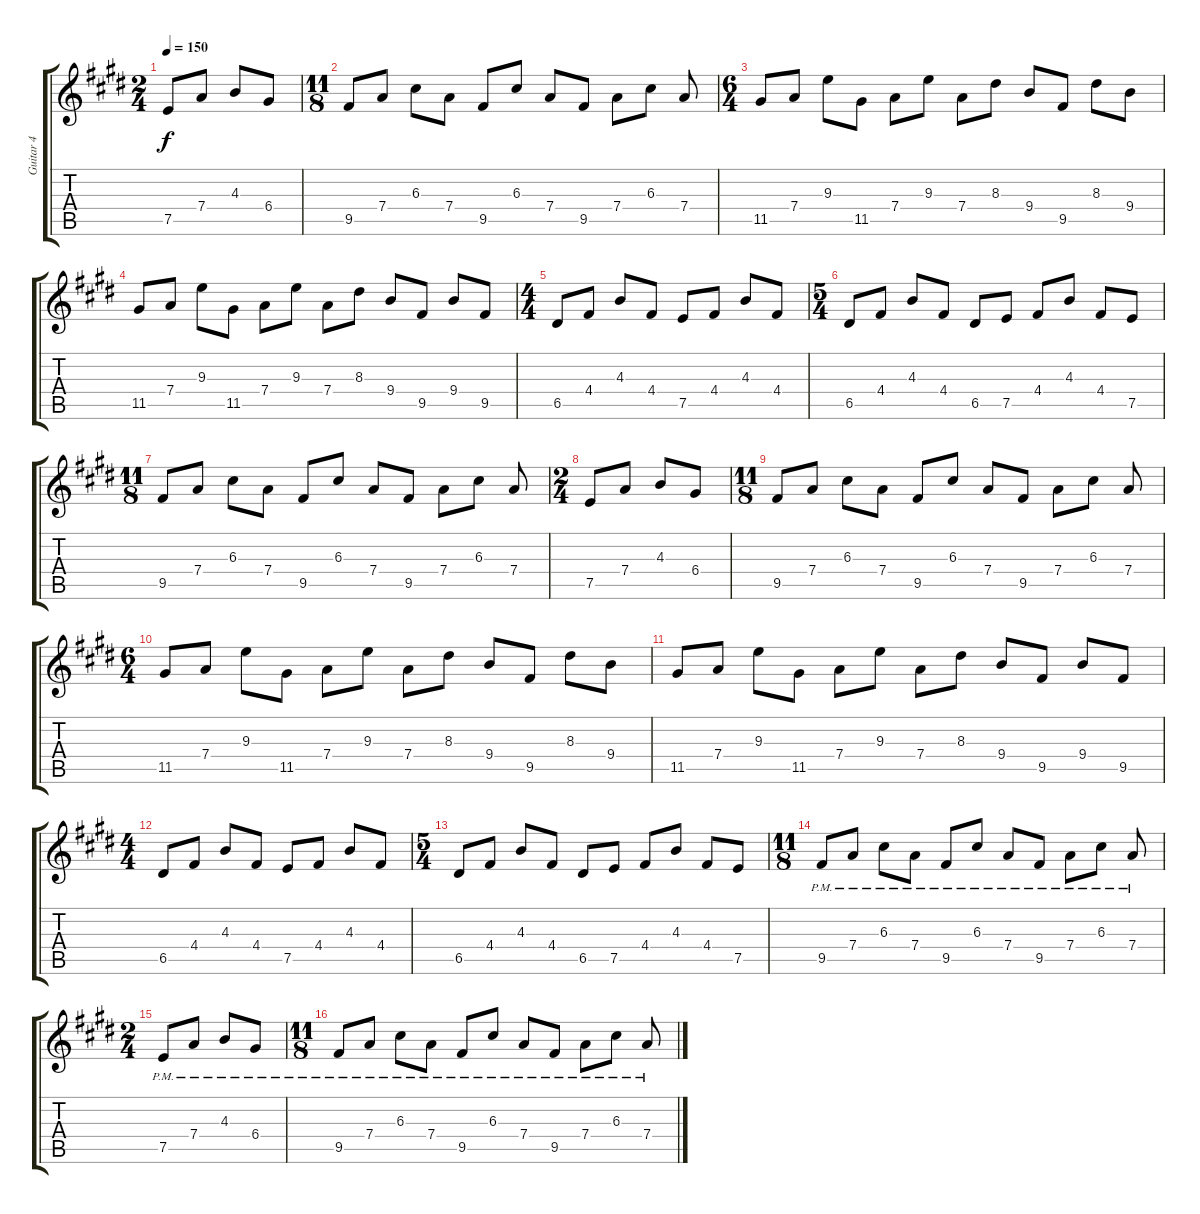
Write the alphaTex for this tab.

\track ("Guitar 4" "Guitar 4") {instrument distortionguitar}
\staff {score tabs}
\tuning (E4 B3 G3 D3 A2 E2) {hide}
\ts (2 4)
\tempo 150
\clef g2
\ks e
7.5.8{dy f} 7.4.8 4.3.8 6.4.8 |
\ts (11 8)
9.5.8 7.4.8 6.3.8 7.4.8 9.5.8 6.3.8 7.4.8 9.5.8 7.4.8 6.3.8 7.4.8 |
\ts (6 4)
11.5.8 7.4.8 9.3.8 11.5.8 7.4.8 9.3.8 7.4.8 8.3.8 9.4.8 9.5.8 8.3.8 9.4.8 |
11.5.8 7.4.8 9.3.8 11.5.8 7.4.8 9.3.8 7.4.8 8.3.8 9.4.8 9.5.8 9.4.8 9.5.8 |
\ts (4 4)
6.5.8 4.4.8 4.3.8 4.4.8 7.5.8 4.4.8 4.3.8 4.4.8 |
\ts (5 4)
6.5.8 4.4.8 4.3.8 4.4.8 6.5.8 7.5.8 4.4.8 4.3.8 4.4.8 7.5.8 |
\ts (11 8)
9.5.8 7.4.8 6.3.8 7.4.8 9.5.8 6.3.8 7.4.8 9.5.8 7.4.8 6.3.8 7.4.8 |
\ts (2 4)
7.5.8 7.4.8 4.3.8 6.4.8 |
\ts (11 8)
9.5.8 7.4.8 6.3.8 7.4.8 9.5.8 6.3.8 7.4.8 9.5.8 7.4.8 6.3.8 7.4.8 |
\ts (6 4)
11.5.8 7.4.8 9.3.8 11.5.8 7.4.8 9.3.8 7.4.8 8.3.8 9.4.8 9.5.8 8.3.8 9.4.8 |
11.5.8 7.4.8 9.3.8 11.5.8 7.4.8 9.3.8 7.4.8 8.3.8 9.4.8 9.5.8 9.4.8 9.5.8 |
\ts (4 4)
6.5.8 4.4.8 4.3.8 4.4.8 7.5.8 4.4.8 4.3.8 4.4.8 |
\ts (5 4)
6.5.8 4.4.8 4.3.8 4.4.8 6.5.8 7.5.8 4.4.8 4.3.8 4.4.8 7.5.8 |
\ts (11 8)
\section ("" "")
9.5{pm}.8 7.4{pm}.8 6.3{pm}.8 7.4{pm}.8 9.5{pm}.8 6.3{pm}.8 7.4{pm}.8 9.5{pm}.8 7.4{pm}.8 6.3{pm}.8 7.4{pm}.8 |
\ts (2 4)
7.5{pm}.8 7.4{pm}.8 4.3{pm}.8 6.4{pm}.8 |
\ts (11 8)
9.5{pm}.8 7.4{pm}.8 6.3{pm}.8 7.4{pm}.8 9.5{pm}.8 6.3{pm}.8 7.4{pm}.8 9.5{pm}.8 7.4{pm}.8 6.3{pm}.8 7.4{pm}.8
